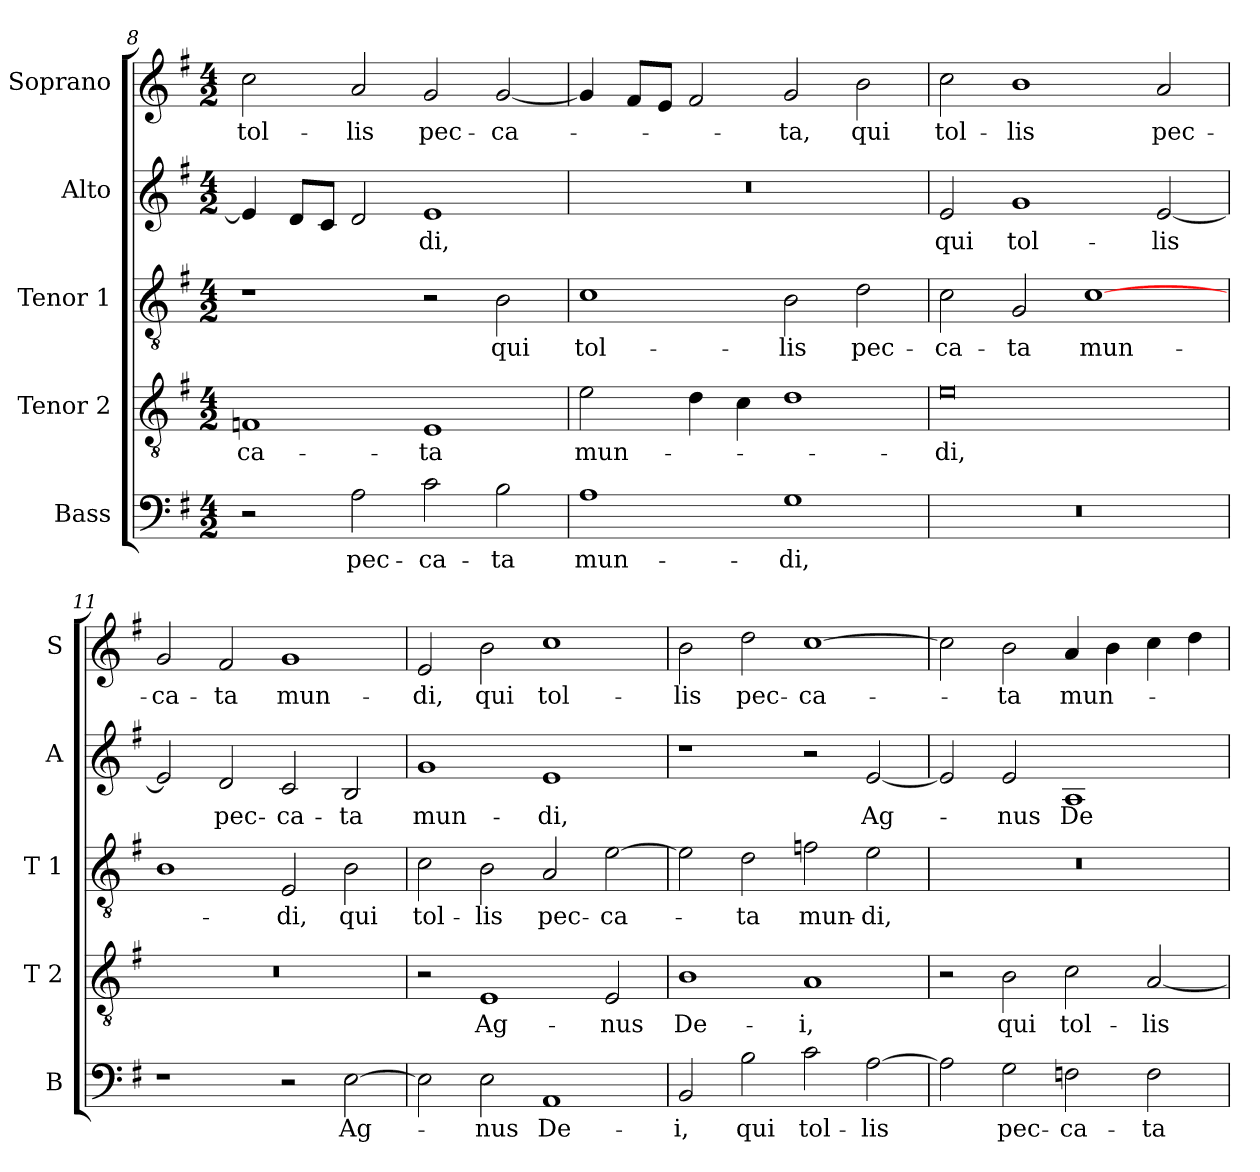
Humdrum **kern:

**kern	**text	**kern	**text	**kern	**text	**kern	**text	**kern	**text
*part5	*part5	*part4	*part4	*part3	*part3	*part2	*part2	*part1	*part1
*staff5	*staff5	*staff4	*staff4	*staff3	*staff3	*staff2	*staff2	*staff1	*staff1
*I"Bass	*	*I"Tenor 2	*	*I"Tenor 1	*	*I"Alto	*	*I"Soprano	*
*I'B	*	*I'T 2	*	*I'T 1	*	*I'A	*	*I'S	*
*clefF4	*	*clefGv2	*	*clefGv2	*	*clefG2	*	*clefG2	*
*k[f#]	*	*k[f#]	*	*k[f#]	*	*k[f#]	*	*k[f#]	*
*G:	*	*G:	*	*G:	*	*G:	*	*G:	*
*M4/2	*	*M4/2	*	*M4/2	*	*M4/2	*	*M4/2	*
=8	=8	=8	=8	=8	=8	=8	=8	=8	=8
!	!	!	!LO:LY:b	!	!	!	!	!	!LO:LY:b
2r	.	1Fn	-ca-	1r	.	4e/]	.	2cc\	tol-
.	.	.	.	.	.	8d/L	.	.	.
.	.	.	.	.	.	8c/J	.	.	.
!	!LO:LY:b	!	!	!	!	!	!	!	!LO:LY:b
2A\	pec-	.	.	.	.	2d/	.	2a/	-lis
!	!LO:LY:b	!	!LO:LY:b	!	!	!	!LO:LY:b	!	!LO:LY:b
2c\	-ca-	1E	-ta	2r	.	1e	-di,	2g/	pec-
!	!LO:LY:b	!	!	!	!LO:LY:b	!	!	!	!LO:LY:b
2B\	-ta	.	.	2B\	qui	.	.	[2g/	-ca-
=9	=9	=9	=9	=9	=9	=9	=9	=9	=9
!	!LO:LY:b	!	!LO:LY:b	!	!LO:LY:b	!	!	!	!
1A	mun-	2e\	mun-	1c	tol-	0r	.	4g/]	.
.	.	.	.	.	.	.	.	8f#/L	.
.	.	.	.	.	.	.	.	8e/J	.
.	.	4d\	.	.	.	.	.	2f#/	.
.	.	4c\	.	.	.	.	.	.	.
!	!LO:LY:b	!	!	!	!LO:LY:b	!	!	!	!LO:LY:b
1G	-di,	1d	.	2B\	-lis	.	.	2g/	-ta,
!	!	!	!	!	!LO:LY:b	!	!	!	!LO:LY:b
.	.	.	.	2d\	pec-	.	.	2b\	qui
=10	=10	=10	=10	=10	=10	=10	=10	=10	=10
!	!	!	!LO:LY:b	!	!LO:LY:b	!	!LO:LY:b	!	!LO:LY:b
0r	.	0e	-di,	2c\	-ca-	2e/	qui	2cc\	tol-
!	!	!	!	!	!LO:LY:b	!	!LO:LY:b	!	!LO:LY:b
.	.	.	.	2G/	-ta	1g	tol-	1b	-lis
!	!	!	!	!	!LO:LY:b	!	!	!	!
.	.	.	.	[1c	mun-	.	.	.	.
!	!	!	!	!	!	!	!LO:LY:b	!	!LO:LY:b
.	.	.	.	.	.	[2e/	-lis	2a/	pec-
!!LO:PB:g=z
=11	=11	=11	=11	=11	=11	=11	=11	=11	=11
!	!	!	!	!	!	!	!	!	!LO:LY:b
1r	.	0r	.	1B	.	2e/]	.	2g/	-ca-
!	!	!	!	!	!	!	!LO:LY:b	!	!LO:LY:b
.	.	.	.	.	.	2d/	pec-	2f#/	-ta
!	!	!	!	!	!LO:LY:b	!	!LO:LY:b	!	!LO:LY:b
2r	.	.	.	2E/	-di,	2c/	-ca-	1g	mun-
!	!LO:LY:b	!	!	!	!LO:LY:b	!	!LO:LY:b	!	!
[2E\	Ag-	.	.	2B\	qui	2B/	-ta	.	.
=12	=12	=12	=12	=12	=12	=12	=12	=12	=12
!	!	!	!	!	!LO:LY:b	!	!LO:LY:b	!	!LO:LY:b
2E\]	.	2r	.	2c\	tol-	1g	mun-	2e/	-di,
!	!LO:LY:b	!	!LO:LY:b	!	!LO:LY:b	!	!	!	!LO:LY:b
2E\	-nus	1E	Ag-	2B\	-lis	.	.	2b\	qui
!	!LO:LY:b	!	!	!	!LO:LY:b	!	!LO:LY:b	!	!LO:LY:b
1AA	De-	.	.	2A/	pec-	1e	-di,	1cc	tol-
!	!	!	!LO:LY:b	!	!LO:LY:b	!	!	!	!
.	.	2E/	-nus	[2e\	-ca-	.	.	.	.
=13	=13	=13	=13	=13	=13	=13	=13	=13	=13
!	!LO:LY:b	!	!LO:LY:b	!	!	!	!	!	!LO:LY:b
2BB/	-i,	1B	De-	2e\]	.	1r	.	2b\	-lis
!	!LO:LY:b	!	!	!	!LO:LY:b	!	!	!	!LO:LY:b
2B\	qui	.	.	2d\	-ta	.	.	2dd\	pec-
!	!LO:LY:b	!	!LO:LY:b	!	!LO:LY:b	!	!	!	!LO:LY:b
2c\	tol-	1A	-i,	2fn\	mun-	2r	.	[1cc	-ca-
!	!LO:LY:b	!	!	!	!LO:LY:b	!	!LO:LY:b	!	!
[2A\	-lis	.	.	2e\	-di,	[2e/	Ag-	.	.
=14	=14	=14	=14	=14	=14	=14	=14	=14	=14
2A\]	.	2r	.	0r	.	2e/]	.	2cc\]	.
!	!LO:LY:b	!	!LO:LY:b	!	!	!	!LO:LY:b	!	!LO:LY:b
2G\	pec-	2B\	qui	.	.	2e/	-nus	2b\	-ta
!	!LO:LY:b	!	!LO:LY:b	!	!	!	!LO:LY:b	!	!LO:LY:b
2Fn\	-ca-	2c\	tol-	.	.	1A	De-	4a/	mun-
.	.	.	.	.	.	.	.	4b\	.
!	!LO:LY:b	!	!LO:LY:b	!	!	!	!	!	!
2F\	-ta	[2A/	-lis	.	.	.	.	4cc\	.
.	.	.	.	.	.	.	.	4dd\	.
=	=	=	=	=	=	=	=	=	=
*-	*-	*-	*-	*-	*-	*-	*-	*-	*-
